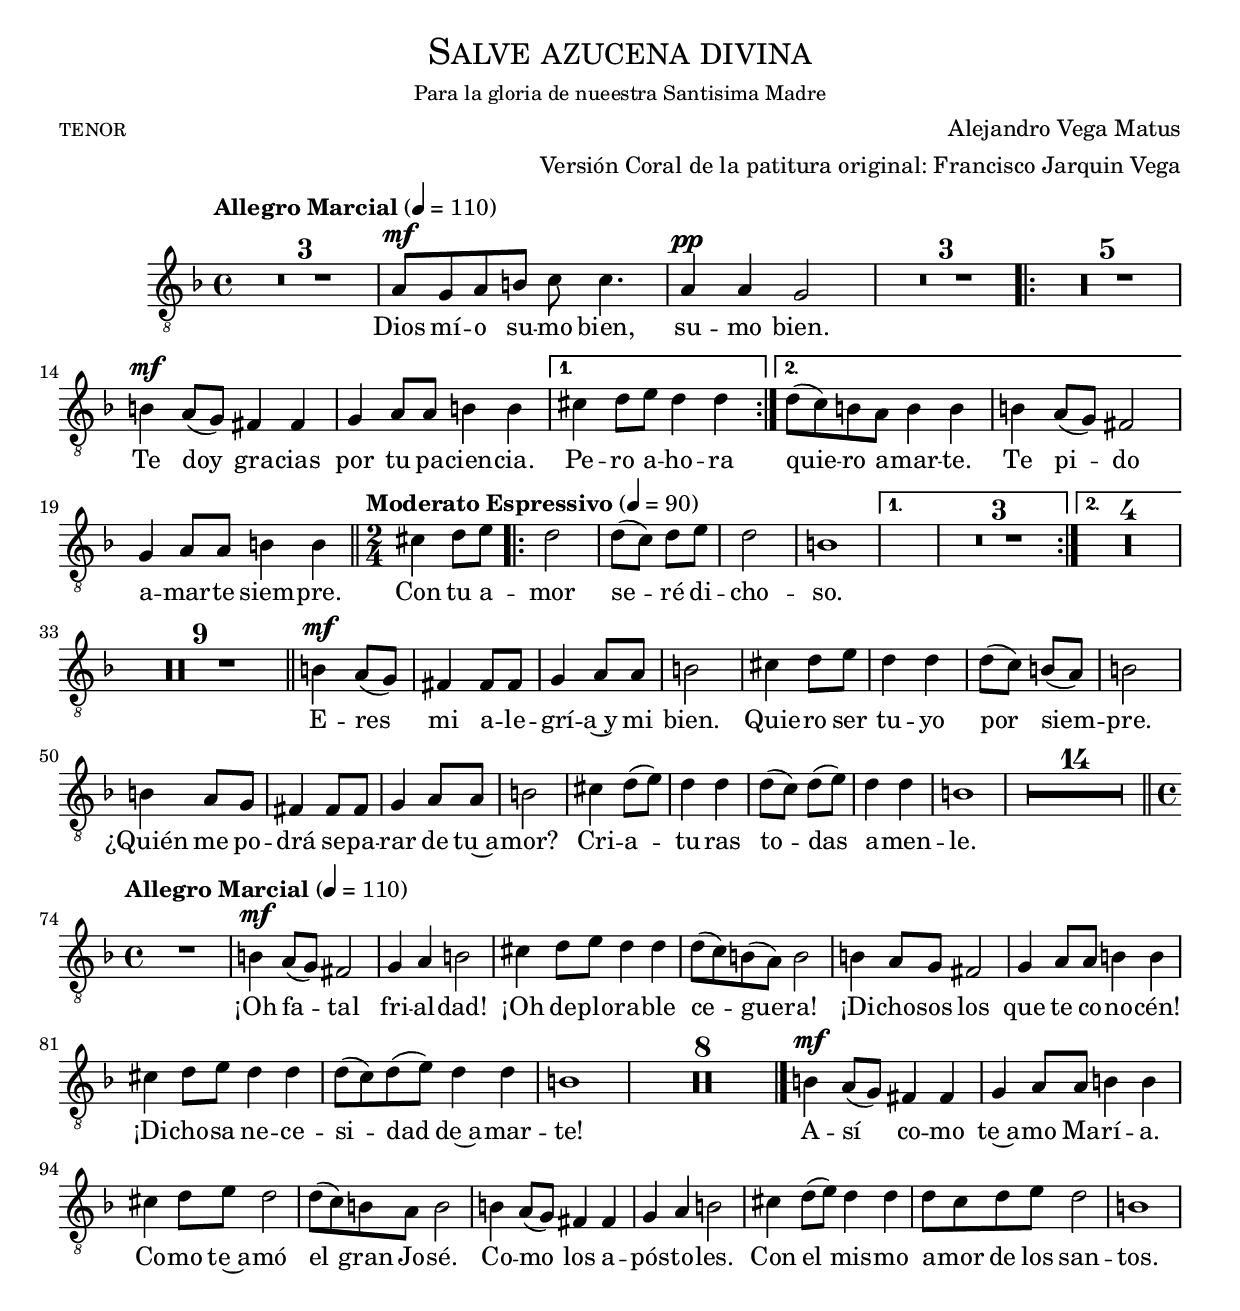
% Salve Azucena Divina - Tenor
% by serachsam

\language "espanol"
\version "2.23.2"

% --- Global parameters
particle = 1
jump = \break
pulse = 4

% --- Includes
title = "Salve azucena divina"
subtitle = ""
subsubtitle = "Para la gloria de nueestra Santisima Madre"
autor = "Alejandro Vega Matus"
arranger = "Versión Coral de la patitura original: Francisco Jarquin Vega"
other = ""
papper = "letter"
size = 20

global = {
    \tempo "Allegro Marcial" 4 = 110
    \key fa \major
    \time 4/4

    s1*8
    \repeat volta 2 {
      s1*7
      \alternative {
        {s1}
        {s1*2}
      }
    }
    s1
    \bar "||"
    \time 2/4
    \tempo "Moderato Espressivo" 4 = 90
    s2
    \repeat volta 2 {
      s2*4
      \alternative {
        {s2*4}
        {s2*4}
      }
    }
    s2*9
    \bar "||"
    s2*32
    \bar "||"
    \time 4/4
    \tempo "Allegro Marcial" 4 = 110
    s1*18
    \bar "|."
}

%{
// Coro
F                    C7
Salve, azucena Divina
F                  D7         Gm
Gloria, gloria del alma inmortal,
                     Ddim
condúcenos, Madre amable
        F            C7        F
a tu vergel, a tu vergel celestial.

Dm                   A7
Salve, salve azucena Divina
        Bb                   F
Gloria, gloria del alma inmortal,
     C7             F    Ddim
condúcenos, Madre amable
        F            C7        F
a tu vergel, a tu vergel celestial.

Dm                   A7
Salve, salve azucena Divina
        Bb                   F
Gloria, gloria del alma inmortal,
     C7             F   Ddim
condúcenos, Madre amable
        F            C7        F
a tu vergel, a tu vergel celestial.

//

Dm             A
Con mano temblorosa
A7            Dm
dándote, oh María,
                A
una flor del alma
A7           Dm
una flor querida.


Dm             A
Con mano temblorosa
A7            Dm
dándote, oh María,
              C
una flor del alma
G7          C
una flor querida.

C#           C
una flor del alma
C#          C
una flor querida.

C#           C
una flor del alma
C#           C    C
una flor querida.

C7
Es flor que amor santo
              F
con su fuente rica
            C7
de límpidas aguas
   Gm      F
riega la Divina.


C7
Es flor que amor santo
              F
con su fuente rica
   F#dim     C
de límpidas aguas
G7         C
riega la Divina.


Intermedio C7-F

            C7
de límpidas aguas
           F
riega la Divina.


Intermedio C7-F

   F#dim     C
de límpidas aguas
G7         C
riega la Divina.

***Repite Coro***
%}

\include "tenor.ily"
\include "metronome.ily"

% --- Global size
%#(set-global-staff-size 27)

% --- Header
\header {
  title = \markup{\medium \smallCaps \title}
  subtitle = \markup{\medium \subtitle}
  subsubtitle = \markup{\medium \subsubtitle}
  composer = \autor
  poet = \markup{\caps "tenor"}
  arranger = \markup {\right-column { \arranger \other}}
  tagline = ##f
  breakbefore = ##t
}

% --- Music

% --- Harmony

% --- Sheet
\score {
  <<
    \new Staff { <<
      \set Staff.midiInstrument = #"english horn"
      %\set Staff.midiMaximumVolume = #1.5
      \new Voice = "tenor" { << \global \tenor >> }
      \new Lyrics \lyricsto "tenor" { \tenor-lyrics }
    >> }
    %\metronome
  >>
  \midi {}
  \layout {}
}

% --- Paper
\paper {
  #(set-default-paper-size "letter")
  page-breaking = #ly:page-turn-breaking
}
